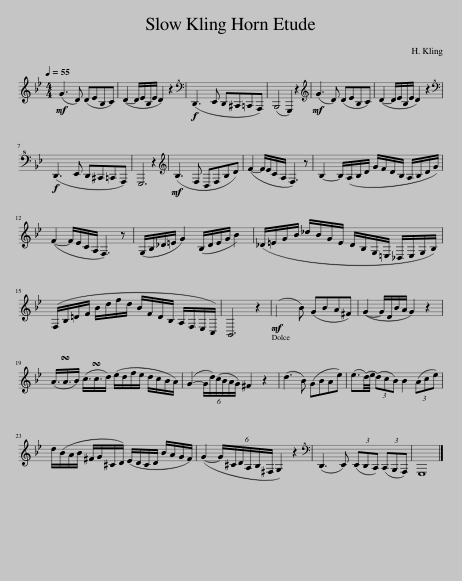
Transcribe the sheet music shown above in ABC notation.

X:1
L:1/8
Q:1/4=55
M:4/4
I:linebreak $
K:none
V:1 treble transpose=-7
V:1
[K:Bb]!mf! (G3 D) (DEB,C) | (D2- D/E/B,/E/ D2) z2 |[K:bass+8]!f! (D,,3 E,, D,,^C,,=C,,A,,,) | (B,,,4 G,,,2) z2 |[K:treble]!mf! (G3 D) (DEB,C) | %5
 (D2- D/E/B,/E/ D2) z2 |$[K:bass+8]!f! (D,,3 E,, D,,^C,,=C,,A,,,) | G,,,6 z2 |[K:treble]!mf! (B,3 F, D,F,B,D) | (F2- F/E/C/A,/ F,3) z | %10
 B,2- B,/(A,/B,/D/ G/F/D/B,/ A,/B,/D/G/) |$ (F2- F/E/C/A,/ F,3) z | (G,/B,/_D/=E/ G2) (B,/D/E/G/ B2) | (_D/=E/G/B/ _d/B/G/E/ D/B,/G,/=E,/ _D,/E,/G,/B,/) |$ (F,/B,/=D/F/ B/d/f/d/ B/F/D/B,/ A,/F,/E,/C,/) | %15
 B,,6 z2 |!mf! (x3 B) (GBA^F) | (G2- G/D/B/A/ G2) z2 |$ (A3/4!turn!A3/4B/) (c3/4!turn!c3/4d/) (e/d/f/e/ d/c/B/A/) | (G2- (6:4:6G/d/)(c/B/A/G/) ^F2 z2 | %20
 (d3 B) (GBAe) | (e3/2(d/4)e/4 (3(d)cB) B2 (3(Ace) |$ d/(B/A/B/ ^F/G/^C/D/) (E/D/C/D/ B/A/G/F/) | (G2- (6:4:6G/^C/D/A,/B,/^F,/ G,2) z2 |[K:bass+8] (D,,3 E,,) (3(E,,D,,C,,) (3(C,,B,,,A,,,) | %25
 G,,,8 |] %26
